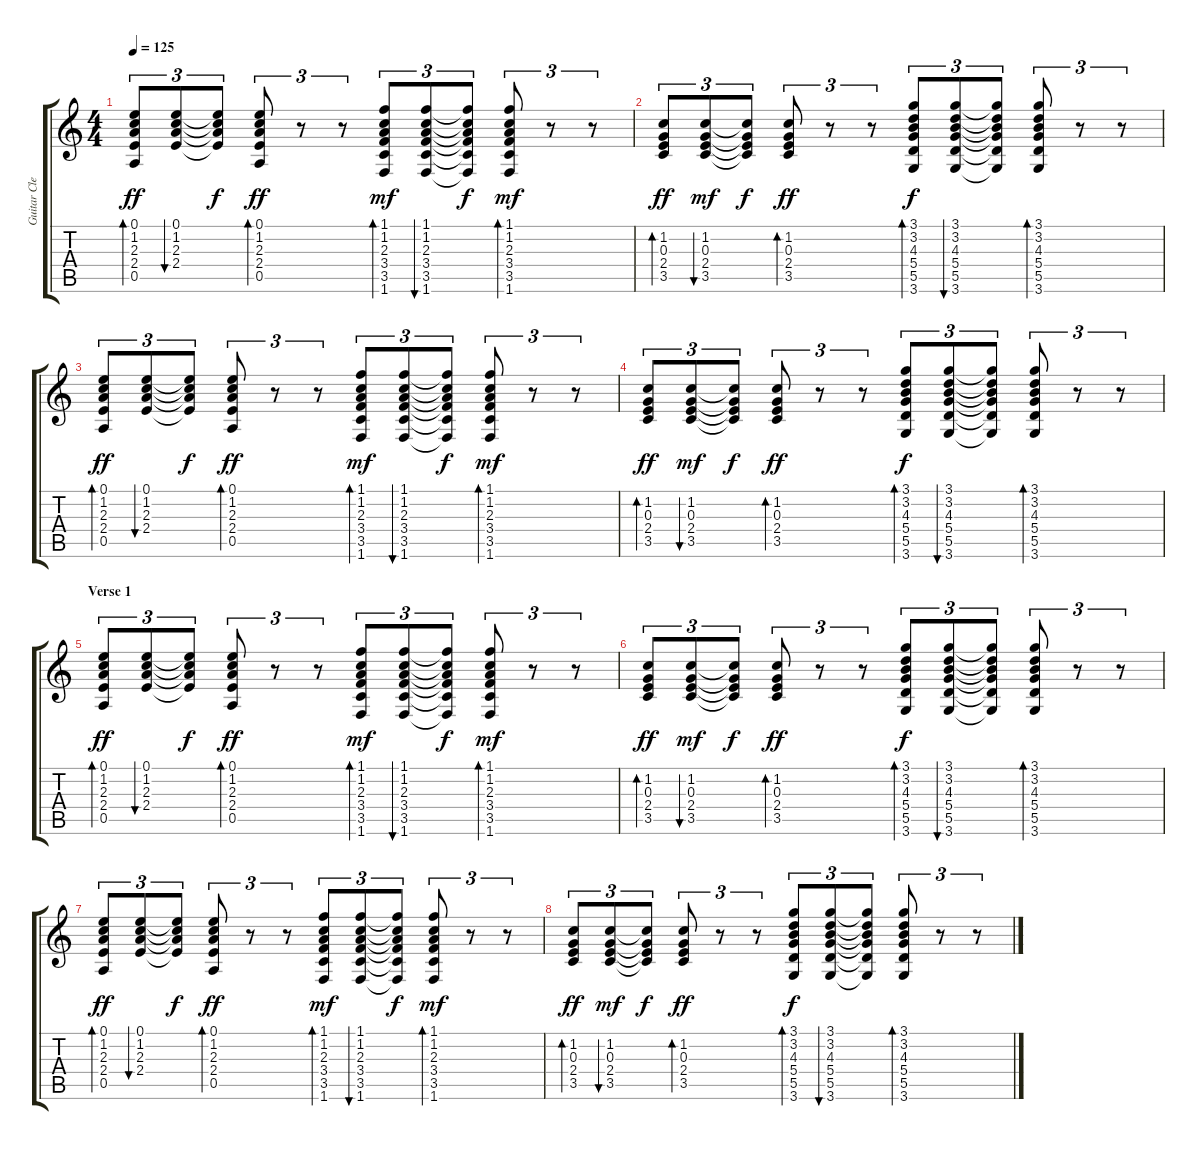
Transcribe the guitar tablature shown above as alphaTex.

\track ("Guitar Clean + Small Chorus /reverb" "Guitar Cle") {instrument electricguitarclean}
\staff {score tabs}
\tuning (E4 B3 G3 D3 A2 E2) {hide}
\ts (4 4)
\tempo 125
\clef g2
\ks c
(0.1 1.2 2.3 2.4 0.5).8{tu (3 2) bd 30 dy ff} (0.1 1.2 2.3 2.4).8{tu (3 2) bu 30} (0.1{t} 1.2{t} 2.3{t} 2.4{t}).8{tu (3 2) dy f} (0.1 1.2 2.3 2.4 0.5).8{tu (3 2) bd 30 dy ff} r.8{tu (3 2)} r.8{tu (3 2)} (1.1 1.2 2.3 3.4 3.5 1.6).8{tu (3 2) bd 30 dy mf} (1.1 1.2 2.3 3.4 3.5 1.6).8{tu (3 2) bu 30} (1.1{t} 1.2{t} 2.3{t} 3.4{t} 3.5{t} 1.6{t}).8{tu (3 2) dy f} (1.1 1.2 2.3 3.4 3.5 1.6).8{tu (3 2) bd 30 dy mf} r.8{tu (3 2)} r.8{tu (3 2)} |
(1.2 0.3 2.4 3.5).8{tu (3 2) bd 30 dy ff} (1.2 0.3 2.4 3.5).8{tu (3 2) bu 30 dy mf} (1.2{t} 0.3{t} 2.4{t} 3.5{t}).8{tu (3 2) dy f} (1.2 0.3 2.4 3.5).8{tu (3 2) bd 30 dy ff} r.8{tu (3 2)} r.8{tu (3 2)} (3.1 3.2 4.3 5.4 5.5 3.6).8{tu (3 2) bd 30 dy f} (3.1 3.2 4.3 5.4 5.5 3.6).8{tu (3 2) bu 30} (3.1{t} 3.2{t} 4.3{t} 5.4{t} 5.5{t} 3.6{t}).8{tu (3 2)} (3.1 3.2 4.3 5.4 5.5 3.6).8{tu (3 2) bd 30} r.8{tu (3 2)} r.8{tu (3 2)} |
(0.1 1.2 2.3 2.4 0.5).8{tu (3 2) bd 30 dy ff} (0.1 1.2 2.3 2.4).8{tu (3 2) bu 30} (0.1{t} 1.2{t} 2.3{t} 2.4{t}).8{tu (3 2) dy f} (0.1 1.2 2.3 2.4 0.5).8{tu (3 2) bd 30 dy ff} r.8{tu (3 2)} r.8{tu (3 2)} (1.1 1.2 2.3 3.4 3.5 1.6).8{tu (3 2) bd 30 dy mf} (1.1 1.2 2.3 3.4 3.5 1.6).8{tu (3 2) bu 30} (1.1{t} 1.2{t} 2.3{t} 3.4{t} 3.5{t} 1.6{t}).8{tu (3 2) dy f} (1.1 1.2 2.3 3.4 3.5 1.6).8{tu (3 2) bd 30 dy mf} r.8{tu (3 2)} r.8{tu (3 2)} |
(1.2 0.3 2.4 3.5).8{tu (3 2) bd 30 dy ff} (1.2 0.3 2.4 3.5).8{tu (3 2) bu 30 dy mf} (1.2{t} 0.3{t} 2.4{t} 3.5{t}).8{tu (3 2) dy f} (1.2 0.3 2.4 3.5).8{tu (3 2) bd 30 dy ff} r.8{tu (3 2)} r.8{tu (3 2)} (3.1 3.2 4.3 5.4 5.5 3.6).8{tu (3 2) bd 30 dy f} (3.1 3.2 4.3 5.4 5.5 3.6).8{tu (3 2) bu 30} (3.1{t} 3.2{t} 4.3{t} 5.4{t} 5.5{t} 3.6{t}).8{tu (3 2)} (3.1 3.2 4.3 5.4 5.5 3.6).8{tu (3 2) bd 30} r.8{tu (3 2)} r.8{tu (3 2)} |
\section ("" "Verse 1")
(0.1 1.2 2.3 2.4 0.5).8{tu (3 2) bd 30 dy ff} (0.1 1.2 2.3 2.4).8{tu (3 2) bu 30} (0.1{t} 1.2{t} 2.3{t} 2.4{t}).8{tu (3 2) dy f} (0.1 1.2 2.3 2.4 0.5).8{tu (3 2) bd 30 dy ff} r.8{tu (3 2)} r.8{tu (3 2)} (1.1 1.2 2.3 3.4 3.5 1.6).8{tu (3 2) bd 30 dy mf} (1.1 1.2 2.3 3.4 3.5 1.6).8{tu (3 2) bu 30} (1.1{t} 1.2{t} 2.3{t} 3.4{t} 3.5{t} 1.6{t}).8{tu (3 2) dy f} (1.1 1.2 2.3 3.4 3.5 1.6).8{tu (3 2) bd 30 dy mf} r.8{tu (3 2)} r.8{tu (3 2)} |
(1.2 0.3 2.4 3.5).8{tu (3 2) bd 30 dy ff} (1.2 0.3 2.4 3.5).8{tu (3 2) bu 30 dy mf} (1.2{t} 0.3{t} 2.4{t} 3.5{t}).8{tu (3 2) dy f} (1.2 0.3 2.4 3.5).8{tu (3 2) bd 30 dy ff} r.8{tu (3 2)} r.8{tu (3 2)} (3.1 3.2 4.3 5.4 5.5 3.6).8{tu (3 2) bd 30 dy f} (3.1 3.2 4.3 5.4 5.5 3.6).8{tu (3 2) bu 30} (3.1{t} 3.2{t} 4.3{t} 5.4{t} 5.5{t} 3.6{t}).8{tu (3 2)} (3.1 3.2 4.3 5.4 5.5 3.6).8{tu (3 2) bd 30} r.8{tu (3 2)} r.8{tu (3 2)} |
(0.1 1.2 2.3 2.4 0.5).8{tu (3 2) bd 30 dy ff} (0.1 1.2 2.3 2.4).8{tu (3 2) bu 30} (0.1{t} 1.2{t} 2.3{t} 2.4{t}).8{tu (3 2) dy f} (0.1 1.2 2.3 2.4 0.5).8{tu (3 2) bd 30 dy ff} r.8{tu (3 2)} r.8{tu (3 2)} (1.1 1.2 2.3 3.4 3.5 1.6).8{tu (3 2) bd 30 dy mf} (1.1 1.2 2.3 3.4 3.5 1.6).8{tu (3 2) bu 30} (1.1{t} 1.2{t} 2.3{t} 3.4{t} 3.5{t} 1.6{t}).8{tu (3 2) dy f} (1.1 1.2 2.3 3.4 3.5 1.6).8{tu (3 2) bd 30 dy mf} r.8{tu (3 2)} r.8{tu (3 2)} |
(1.2 0.3 2.4 3.5).8{tu (3 2) bd 30 dy ff} (1.2 0.3 2.4 3.5).8{tu (3 2) bu 30 dy mf} (1.2{t} 0.3{t} 2.4{t} 3.5{t}).8{tu (3 2) dy f} (1.2 0.3 2.4 3.5).8{tu (3 2) bd 30 dy ff} r.8{tu (3 2)} r.8{tu (3 2)} (3.1 3.2 4.3 5.4 5.5 3.6).8{tu (3 2) bd 30 dy f} (3.1 3.2 4.3 5.4 5.5 3.6).8{tu (3 2) bu 30} (3.1{t} 3.2{t} 4.3{t} 5.4{t} 5.5{t} 3.6{t}).8{tu (3 2)} (3.1 3.2 4.3 5.4 5.5 3.6).8{tu (3 2) bd 30} r.8{tu (3 2)} r.8{tu (3 2)}
